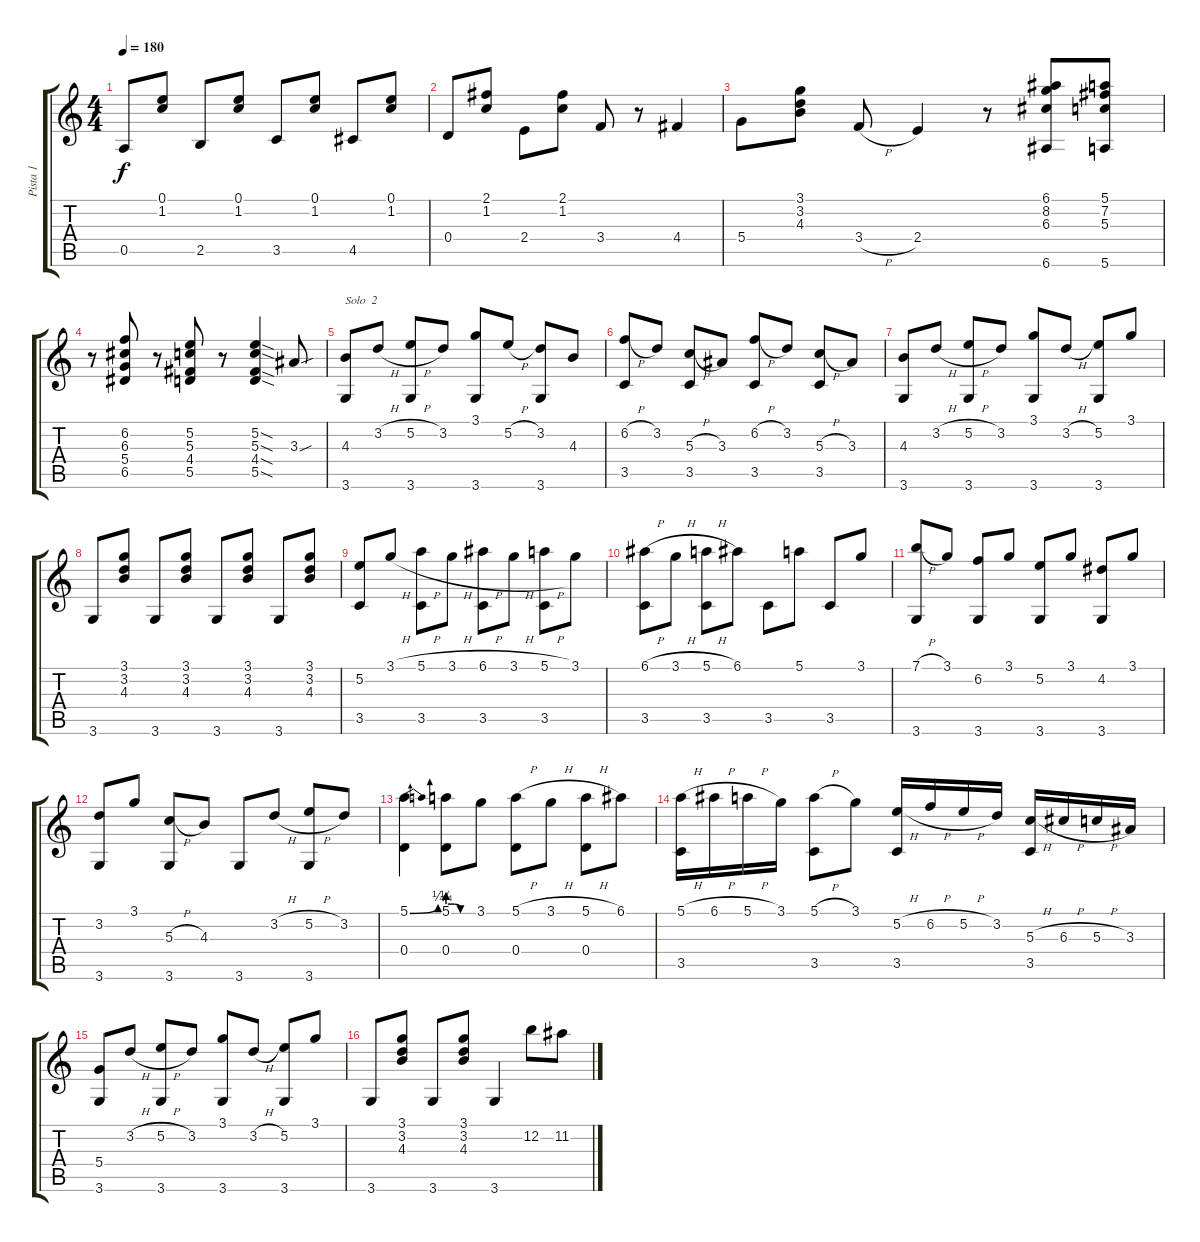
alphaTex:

\track ("Pista 1" "Pista 1") {instrument acousticguitarsteel}
\staff {score tabs}
\tuning (E4 B3 G3 D3 A2 E2) {hide}
\ts (4 4)
\tempo 180
\clef g2
\ks c
0.5.8{dy f} (0.1 1.2).8 2.5.8 (0.1 1.2).8 3.5.8 (0.1 1.2).8 4.5.8 (0.1 1.2).8 |
0.4.8 (2.1 1.2).8 2.4.8 (2.1 1.2).8 3.4.8 r.8 4.4.4 |
5.4.8 (3.1 3.2 4.3).8 3.4{h}.8 2.4.4 r.8 (6.1 8.2 6.3 6.6).8 (5.1 7.2 5.3 5.6).8 |
r.8 (6.2 6.3 5.4 6.5).8 r.8 (5.2 5.3 4.4 5.5).8 r.8 (5.2{sod} 5.3{sod} 4.4{sod} 5.5{sod}).4 3.3{sou}.8 |
(4.3 3.6).8{txt "Solo  2"} 3.2{h}.8 (5.2{h} 3.6).8 3.2.8 (3.1 3.6).8 5.2{h}.8 (3.2 3.6).8 4.3.8 |
(6.2{h} 3.5).8 3.2.8 (5.3{h} 3.5).8 3.3.8 (6.2{h} 3.5).8 3.2.8 (5.3{h} 3.5).8 3.3.8 |
(4.3 3.6).8 3.2{h}.8 (5.2{h} 3.6).8 3.2.8 (3.1 3.6).8 3.2{h}.8 (5.2 3.6).8 3.1.8 |
3.6.8 (3.1 3.2 4.3).8 3.6.8 (3.1 3.2 4.3).8 3.6.8 (3.1 3.2 4.3).8 3.6.8 (3.1 3.2 4.3).8 |
(5.2 3.5).8 3.1{h}.8 (5.1{h} 3.5).8 3.1{h}.8 (6.1{h} 3.5).8 3.1{h}.8 (5.1{h} 3.5).8 3.1.8 |
(6.1{h} 3.5).8 3.1{h}.8 (5.1{h} 3.5).8 6.1.8 3.5.8 5.1.8 3.5.8 3.1.8 |
(7.1{h} 3.6).8 3.1.8 (6.2 3.6).8 3.1.8 (5.2 3.6).8 3.1.8 (4.2 3.6).8 3.1.8 |
(3.2 3.6).8 3.1.8 (5.3{h} 3.6).8 4.3.8 3.6.8 3.2{h}.8 (5.2{h} 3.6).8 3.2.8 |
(5.1{be (bend 0 0 60 1)} 0.4).4 (5.1{be (custom 0 1 15 1 30 0 60 0)} 0.4).8 3.1.8 (5.1{h} 0.4).8 3.1{h}.8 (5.1{h} 0.4).8 6.1.8 |
(5.1{h} 3.5).16 6.1{h}.16 5.1{h}.16 3.1.16 (5.1{h} 3.5).8 3.1.8 (5.2{h} 3.5).16 6.2{h}.16 5.2{h}.16 3.2.16 (5.3{h} 3.5).16 6.3{h}.16 5.3{h}.16 3.3.16 |
(5.4 3.6).8 3.2{h}.8 (5.2{h} 3.6).8 3.2.8 (3.1 3.6).8 3.2{h}.8 (5.2 3.6).8 3.1.8 |
3.6.8 (3.1 3.2 4.3).8 3.6.8 (3.1 3.2 4.3).8 3.6.4 12.2.8 11.2.8
